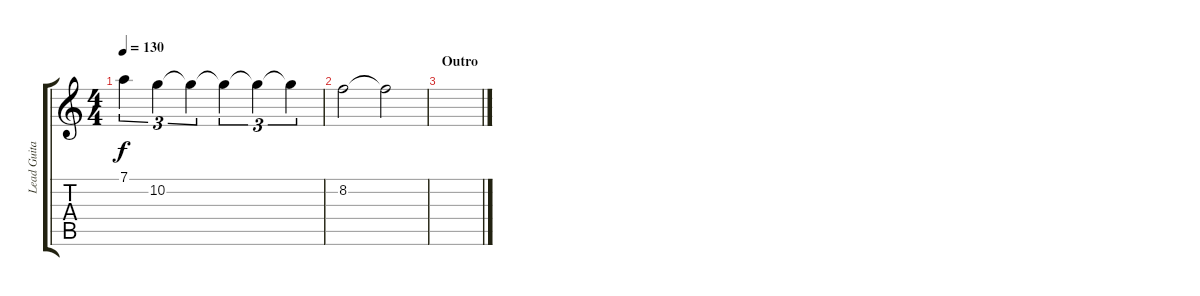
\track ("Lead Guitar" "Lead Guita") {instrument distortionguitar}
\staff {score tabs}
\tuning (D4 A3 F3 C3 G2 D2) {hide}
\ts (4 4)
\tempo 130
\clef g2
\ks c
7.1.4{tu (3 2) dy f} 10.2.4{tu (3 2)} 10.2{t}.4{tu (3 2)} 10.2{t}.4{tu (3 2)} 10.2{t}.4{tu (3 2)} 10.2{t}.4{tu (3 2)} |
8.2.2 8.2{t}.2 |
\section ("" "Outro")
